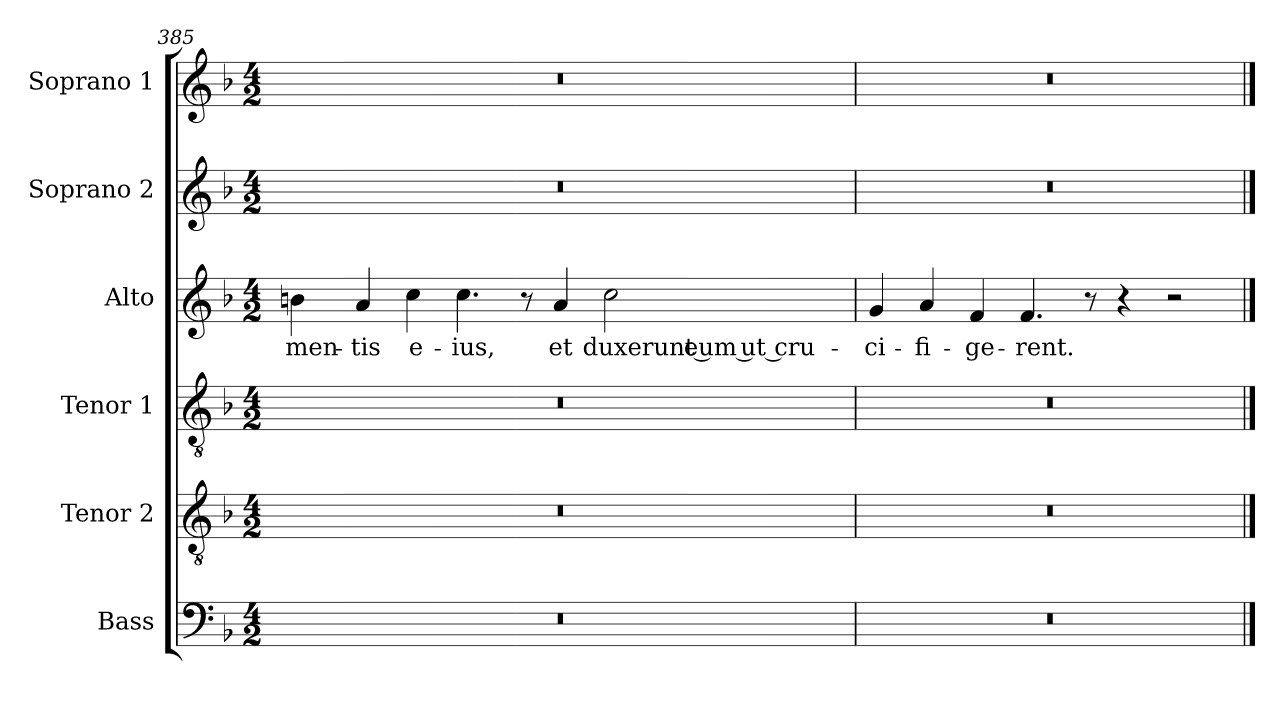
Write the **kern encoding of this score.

**kern	**kern	**kern	**kern	**text	**kern	**kern
*part6	*part5	*part4	*part3	*part3	*part2	*part1
*staff6	*staff5	*staff4	*staff3	*staff3	*staff2	*staff1
*I"Bass	*I"Tenor 2	*I"Tenor 1	*I"Alto	*	*I"Soprano 2	*I"Soprano 1
*I'B	*I'T 2	*I'T 1	*I'A	*	*I'S 2	*I'S 1
*clefF4	*clefGv2	*clefGv2	*clefG2	*	*clefG2	*clefG2
*k[b-]	*k[b-]	*k[b-]	*k[b-]	*	*k[b-]	*k[b-]
*F:	*F:	*F:	*F:	*	*F:	*F:
*M4/2	*M4/2	*M4/2	*M4/2	*	*M4/2	*M4/2
=385	=385	=385	=385	=385	=385	=385
!	!	!	!	!LO:LY:b	!	!
0r	0r	0r	4bn\	-men-	0r	0r
!	!	!	!	!LO:LY:b	!	!
.	.	.	4a/	-tis	.	.
!	!	!	!	!LO:LY:b	!	!
.	.	.	4cc\	e-	.	.
!	!	!	!	!LO:LY:b	!	!
.	.	.	4.cc\	-ius,	.	.
.	.	.	8r	.	.	.
!	!	!	!	!LO:LY:b	!	!
.	.	.	4a/	et	.	.
!	!	!	!	!LO:LY:b	!	!
.	.	.	2cc\	duxerunt eum ut cru-	.	.
!!LO:LB:g=z
=386	=386	=386	=386	=386	=386	=386
!	!	!	!	!LO:LY:b	!	!
0r	0r	0r	4g/	-ci-	0r	0r
!	!	!	!	!LO:LY:b	!	!
.	.	.	4a/	-fi-	.	.
!	!	!	!	!LO:LY:b	!	!
.	.	.	4f/	-ge-	.	.
!	!	!	!	!LO:LY:b	!	!
.	.	.	4.f/	-rent.	.	.
.	.	.	8r	.	.	.
.	.	.	4r	.	.	.
.	.	.	2r	.	.	.
==	==	==	==	==	==	==
*-	*-	*-	*-	*-	*-	*-
